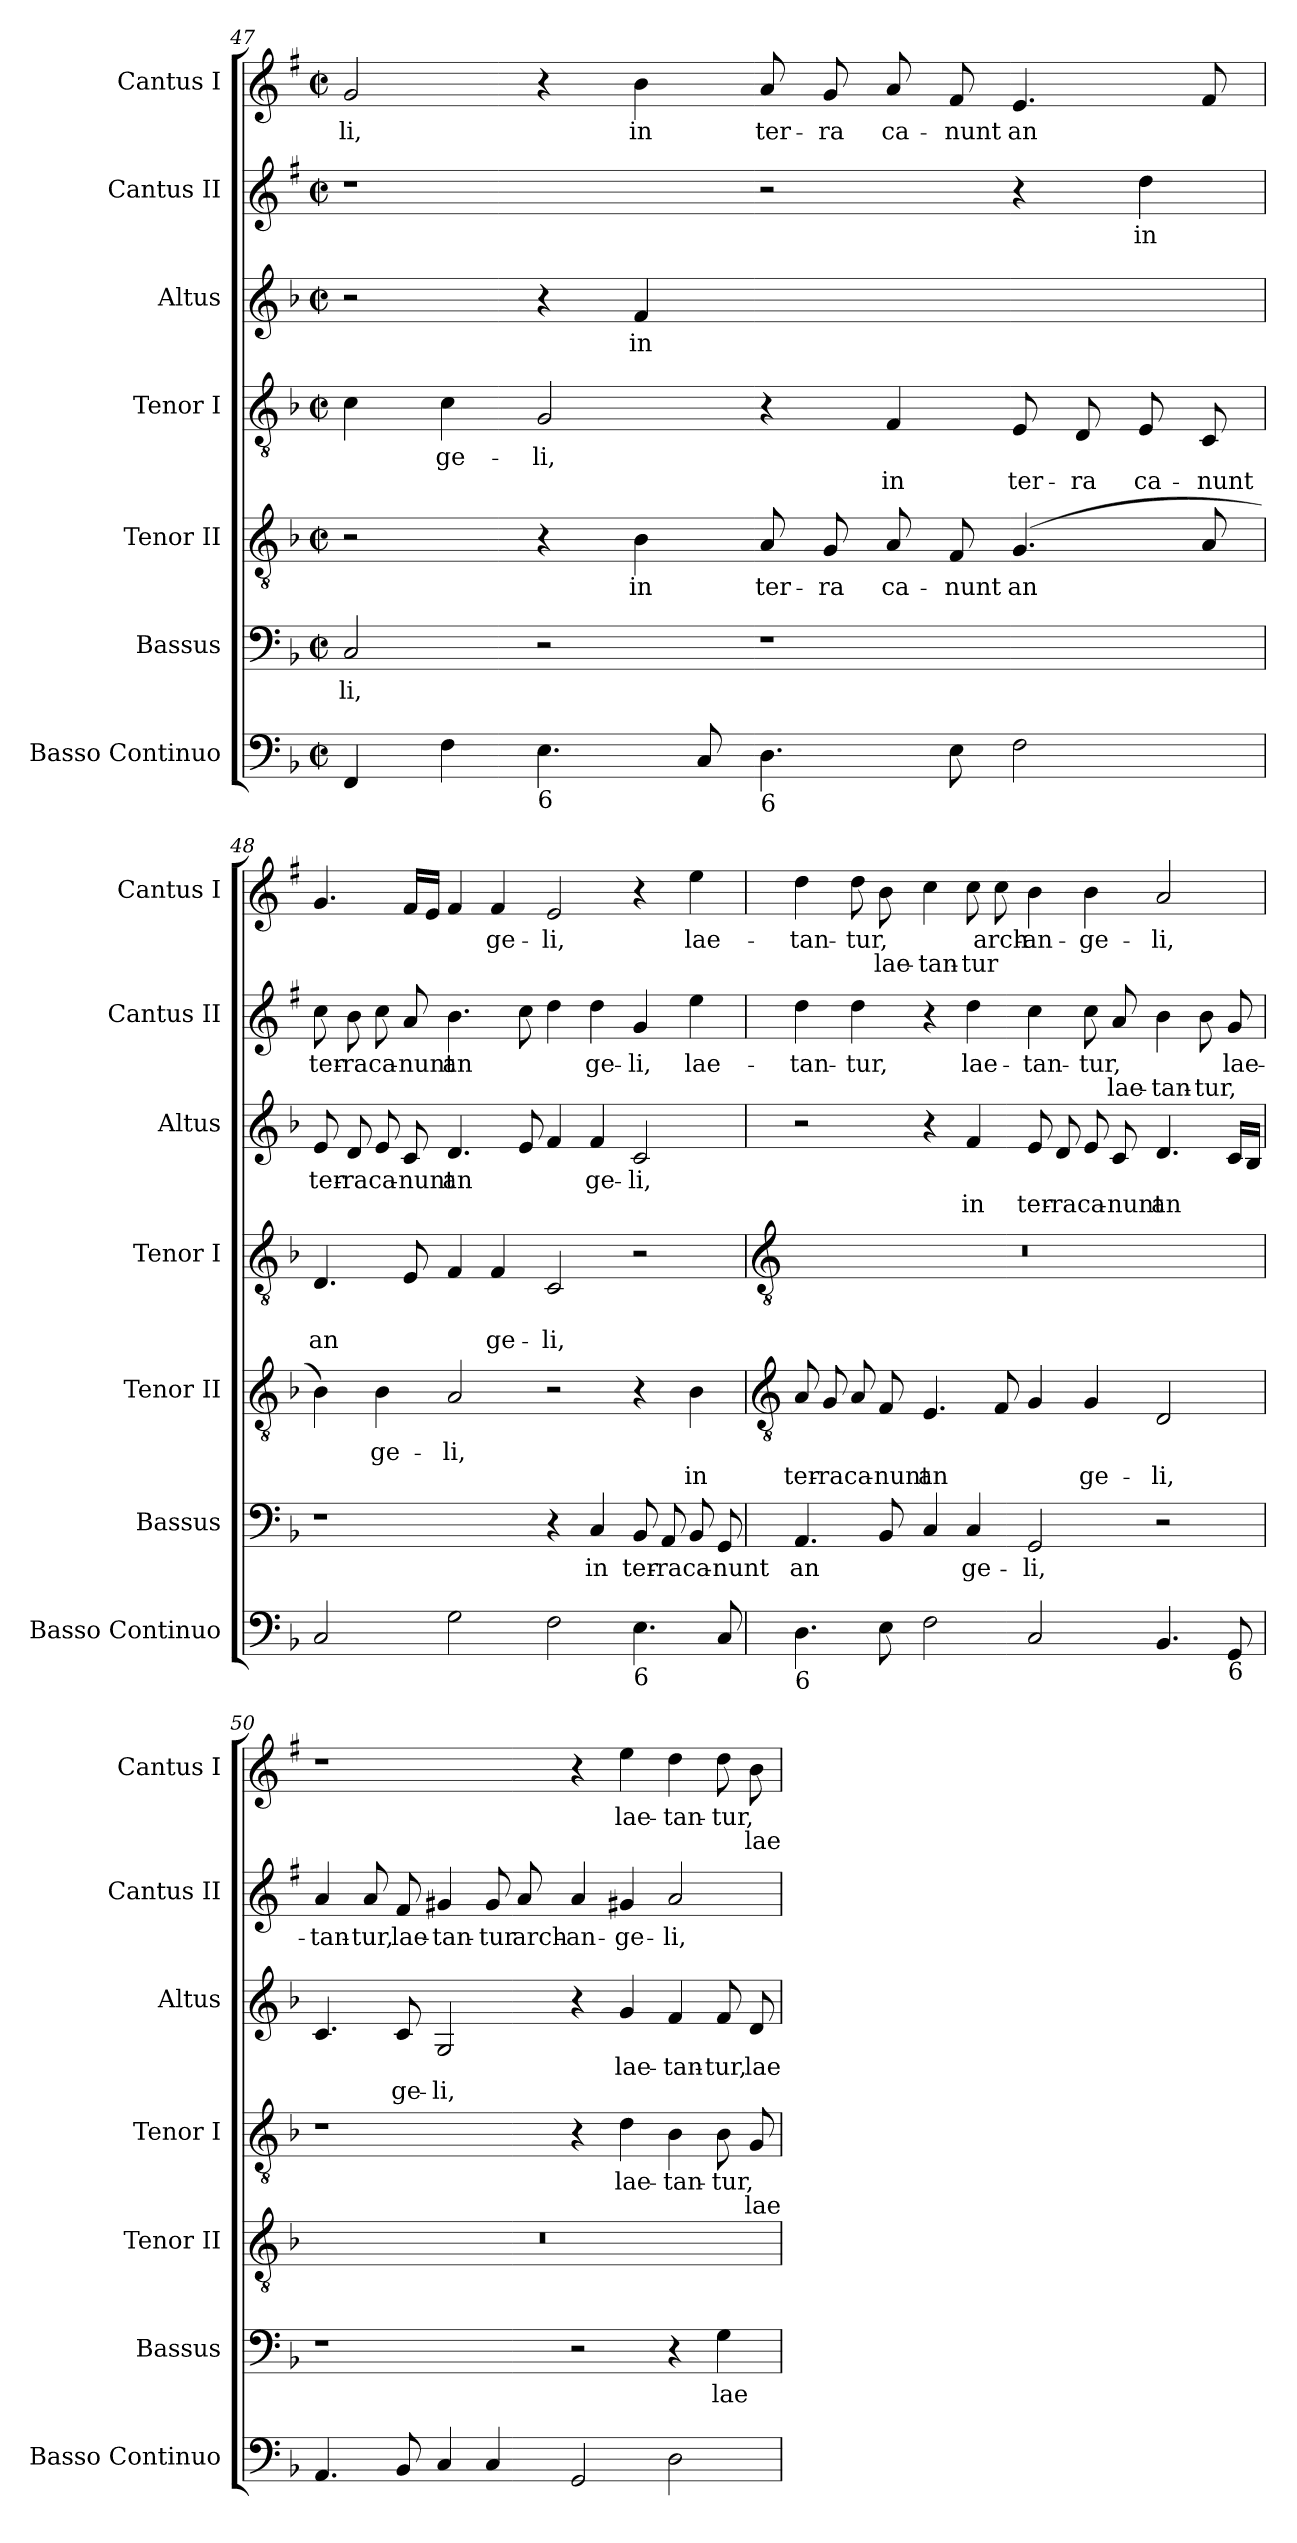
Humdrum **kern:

**kern	**kern	**text	**kern	**text	**text	**kern	**text	**text	**kern	**text	**text	**kern	**text	**text	**kern	**text	**text
*part7	*part6	*part6	*part5	*part5	*part5	*part4	*part4	*part4	*part3	*part3	*part3	*part2	*part2	*part2	*part1	*part1	*part1
*staff7	*staff6	*staff6	*staff5	*staff5	*staff5	*staff4	*staff4	*staff4	*staff3	*staff3	*staff3	*staff2	*staff2	*staff2	*staff1	*staff1	*staff1
*I"Basso Continuo	*I"Bassus	*	*I"Tenor II	*	*	*I"Tenor I	*	*	*I"Altus	*	*	*I"Cantus II	*	*	*I"Cantus I	*	*
*I'Basso Continuo	*I'Bassus	*	*I'Tenor II	*	*	*I'Tenor I	*	*	*I'Altus	*	*	*I'Cantus II	*	*	*I'Cantus I	*	*
!!LO:LB:g=z
*clefF4	*clefF4	*	*clefGv2	*	*	*clefGv2	*	*	*clefG2	*	*	*clefG2	*	*	*clefG2	*	*
*	*	*	*	*	*	*	*	*	*	*	*	*ITrd1c2	*	*	*ITrd1c2	*	*
*k[b-]	*k[b-]	*	*k[b-]	*	*	*k[b-]	*	*	*k[b-]	*	*	*k[b-]	*	*	*k[b-]	*	*
*F:	*F:	*	*F:	*	*	*F:	*	*	*F:	*	*	*F:	*	*	*F:	*	*
*M4/2	*M4/2	*	*M4/2	*	*	*M4/2	*	*	*M4/2	*	*	*M4/2	*	*	*M4/2	*	*
*met(c|)	*met(c|)	*	*met(c|)	*	*	*met(c|)	*	*	*met(c|)	*	*	*met(c|)	*	*	*met(c|)	*	*
=47	=47	=47	=47	=47	=47	=47	=47	=47	=47	=47	=47	=47	=47	=47	=47	=47	=47
!	!	!LO:LY:b	!	!	!	!	!	!	!	!	!	!	!	!	!	!LO:LY:b	!
4FF	2C	-li,	2r	.	.	4c	.	.	2r	.	.	1r	.	.	2f	-li,	.
!	!	!	!	!	!	!	!LO:LY:b	!	!	!	!	!	!	!	!	!	!
4F	.	.	.	.	.	4c	ge-	.	.	.	.	.	.	.	.	.	.
!LO:TX:b:t=6	!	!	!	!	!	!	!	!	!	!	!	!	!	!	!	!	!
!	!	!	!	!	!	!	!LO:LY:b	!	!	!	!	!	!	!	!	!	!
4.E	2r	.	4r	.	.	2G	-li,	.	4r	.	.	.	.	.	4r	.	.
!	!	!	!	!LO:LY:b	!	!	!	!	!	!LO:LY:b	!	!	!	!	!	!LO:LY:b	!
.	.	.	4B-	in	.	.	.	.	4f	in	.	.	.	.	4a	in	.
8C	.	.	.	.	.	.	.	.	.	.	.	.	.	.	.	.	.
!LO:TX:b:t=6	!	!	!	!	!	!	!	!	!	!	!	!	!	!	!	!	!
!	!	!	!	!LO:LY:b	!	!	!	!	!	!	!	!	!	!	!	!LO:LY:b	!
4.D	1r	.	8A	ter-	.	4r	.	.	1ryy	.	.	2r	.	.	8g	ter-	.
!	!	!	!	!LO:LY:b	!	!	!	!	!	!	!	!	!	!	!	!LO:LY:b	!
.	.	.	8G	-ra	.	.	.	.	.	.	.	.	.	.	8f	-ra	.
!	!	!	!	!LO:LY:b	!	!	!	!LO:LY:b	!	!	!	!	!	!	!	!LO:LY:b	!
.	.	.	8A	ca-	.	4F	.	in	.	.	.	.	.	.	8g	ca-	.
!	!	!	!	!LO:LY:b	!	!	!	!	!	!	!	!	!	!	!	!LO:LY:b	!
8E	.	.	8F	-nunt	.	.	.	.	.	.	.	.	.	.	8e	-nunt	.
!	!	!	!	!LO:LY:b	!	!	!	!LO:LY:b	!	!	!	!	!	!	!	!LO:LY:b	!
2F	.	.	(<4.G	an	.	8E	.	ter-	.	.	.	4r	.	.	4.d	an	.
!	!	!	!	!	!	!	!	!LO:LY:b	!	!	!	!	!	!	!	!	!
.	.	.	.	.	.	8D	.	-ra	.	.	.	.	.	.	.	.	.
!	!	!	!	!	!	!	!	!LO:LY:b	!	!	!	!	!LO:LY:b	!	!	!	!
.	.	.	.	.	.	8E	.	ca-	.	.	.	4cc	in	.	.	.	.
!	!	!	!	!	!	!	!	!LO:LY:b	!	!	!	!	!	!	!	!	!
.	.	.	8A	.	.	8C	.	-nunt	.	.	.	.	.	.	8e	.	.
!!LO:LB:g=z
=48	=48	=48	=48	=48	=48	=48	=48	=48	=48	=48	=48	=48	=48	=48	=48	=48	=48
!	!	!	!	!	!	!	!	!LO:LY:b	!	!LO:LY:b	!	!	!LO:LY:b	!	!	!	!
2C	1r	.	4B-)	.	.	4.D	.	an	8e	ter-	.	8b-	ter-	.	4.f	.	.
!	!	!	!	!	!	!	!	!	!	!LO:LY:b	!	!	!LO:LY:b	!	!	!	!
.	.	.	.	.	.	.	.	.	8d	-ra	.	8a	-ra	.	.	.	.
!	!	!	!	!LO:LY:b	!	!	!	!	!	!LO:LY:b	!	!	!LO:LY:b	!	!	!	!
.	.	.	4B-	ge-	.	.	.	.	8e	ca-	.	8b-	ca-	.	.	.	.
!	!	!	!	!	!	!	!	!	!	!LO:LY:b	!	!	!LO:LY:b	!	!	!	!
.	.	.	.	.	.	8E	.	.	8c	-nunt	.	8g	-nunt	.	16eLL	.	.
.	.	.	.	.	.	.	.	.	.	.	.	.	.	.	16dJJ	.	.
!	!	!	!	!LO:LY:b	!	!	!	!	!	!LO:LY:b	!	!	!LO:LY:b	!	!	!	!
2G	.	.	2A	-li,	.	4F	.	.	4.d	an	.	4.a	an	.	4e	.	.
!	!	!	!	!	!	!	!	!LO:LY:b	!	!	!	!	!	!	!	!LO:LY:b	!
.	.	.	.	.	.	4F	.	ge-	.	.	.	.	.	.	4e	ge-	.
.	.	.	.	.	.	.	.	.	8e	.	.	8b-	.	.	.	.	.
!	!	!	!	!	!	!	!	!LO:LY:b	!	!	!	!	!	!	!	!LO:LY:b	!
2F	4r	.	2r	.	.	2C	.	-li,	4f	.	.	4cc	.	.	2d	-li,	.
!	!	!LO:LY:b	!	!	!	!	!	!	!	!LO:LY:b	!	!	!LO:LY:b	!	!	!	!
.	4C	in	.	.	.	.	.	.	4f	ge-	.	4cc	ge-	.	.	.	.
!LO:TX:b:t=6	!	!	!	!	!	!	!	!	!	!	!	!	!	!	!	!	!
!	!	!LO:LY:b	!	!	!	!	!	!	!	!LO:LY:b	!	!	!LO:LY:b	!	!	!	!
4.E	8BB-	ter-	4r	.	.	2r	.	.	2c	-li,	.	4f	-li,	.	4r	.	.
!	!	!LO:LY:b	!	!	!	!	!	!	!	!	!	!	!	!	!	!	!
.	8AA	-ra	.	.	.	.	.	.	.	.	.	.	.	.	.	.	.
!	!	!LO:LY:b	!	!	!LO:LY:b	!	!	!	!	!	!	!	!LO:LY:b	!	!	!LO:LY:b	!
.	8BB-	ca-	4B-	.	in	.	.	.	.	.	.	4dd	lae-	.	4dd	lae-	.
!	!	!LO:LY:b	!	!	!	!	!	!	!	!	!	!	!	!	!	!	!
8C	8GG	-nunt	.	.	.	.	.	.	.	.	.	.	.	.	.	.	.
!!LO:LB:g=z
=49	=49	=49	=49	=49	=49	=49	=49	=49	=49	=49	=49	=49	=49	=49	=49	=49	=49
*	*	*	*clefGv2	*	*	*clefGv2	*	*	*	*	*	*	*	*	*	*	*
!LO:TX:b:t=6	!	!	!	!	!	!	!	!	!	!	!	!	!	!	!	!	!
!	!	!LO:LY:b	!	!	!LO:LY:b	!	!	!	!	!	!	!	!LO:LY:b	!	!	!LO:LY:b	!
4.D	4.AA	an	8A	.	ter-	0r	.	.	2r	.	.	4cc	-tan-	.	4cc	-tan-	.
!	!	!	!	!	!LO:LY:b	!	!	!	!	!	!	!	!	!	!	!	!
.	.	.	8G	.	-ra	.	.	.	.	.	.	.	.	.	.	.	.
!	!	!	!	!	!LO:LY:b	!	!	!	!	!	!	!	!LO:LY:b	!	!	!LO:LY:b	!
.	.	.	8A	.	ca-	.	.	.	.	.	.	4cc	-tur,	.	8cc	-tur,	.
!	!	!	!	!	!LO:LY:b	!	!	!	!	!	!	!	!	!	!	!	!LO:LY:b
8E	8BB-	.	8F	.	-nunt	.	.	.	.	.	.	.	.	.	8a	.	lae-
!	!	!	!	!	!LO:LY:b	!	!	!	!	!	!	!	!	!	!	!	!LO:LY:b
2F	4C	.	4.E	.	an	.	.	.	4r	.	.	4r	.	.	4b-	.	-tan-
!	!	!LO:LY:b	!	!	!	!	!	!	!	!	!LO:LY:b	!	!LO:LY:b	!	!	!	!LO:LY:b
.	4C	ge-	.	.	.	.	.	.	4f	.	in	4cc	lae-	.	8b-	.	-tur
!	!	!	!	!	!	!	!	!	!	!	!	!	!	!	!	!LO:LY:b	!
.	.	.	8F	.	.	.	.	.	.	.	.	.	.	.	8b-	arch-	.
!	!	!LO:LY:b	!	!	!	!	!	!	!	!	!LO:LY:b	!	!LO:LY:b	!	!	!LO:LY:b	!
2C	2GG	-li,	4G	.	.	.	.	.	8e	.	ter-	4b-	-tan-	.	4a	-an-	.
!	!	!	!	!	!	!	!	!	!	!	!LO:LY:b	!	!	!	!	!	!
.	.	.	.	.	.	.	.	.	8d	.	-ra	.	.	.	.	.	.
!	!	!	!	!	!LO:LY:b	!	!	!	!	!	!LO:LY:b	!	!LO:LY:b	!	!	!LO:LY:b	!
.	.	.	4G	.	ge-	.	.	.	8e	.	ca-	8b-	-tur,	.	4a	-ge-	.
!	!	!	!	!	!	!	!	!	!	!	!LO:LY:b	!	!	!LO:LY:b	!	!	!
.	.	.	.	.	.	.	.	.	8c	.	-nunt	8g	.	lae-	.	.	.
!	!	!	!	!	!LO:LY:b	!	!	!	!	!	!LO:LY:b	!	!	!LO:LY:b	!	!LO:LY:b	!
4.BB-	2r	.	2D	.	-li,	.	.	.	4.d	.	an	4a	.	-tan-	2g	-li,	.
!	!	!	!	!	!	!	!	!	!	!	!	!	!	!LO:LY:b	!	!	!
.	.	.	.	.	.	.	.	.	.	.	.	8a	.	-tur,	.	.	.
!LO:TX:b:t=6	!	!	!	!	!	!	!	!	!	!	!	!	!	!	!	!	!
!	!	!	!	!	!	!	!	!	!	!	!	!	!LO:LY:b	!	!	!	!
8GGL	.	.	.	.	.	.	.	.	16cLL	.	.	8f	lae-	.	.	.	.
.	.	.	.	.	.	.	.	.	16B-JJ	.	.	.	.	.	.	.	.
!!LO:LB:g=z
=50	=50	=50	=50	=50	=50	=50	=50	=50	=50	=50	=50	=50	=50	=50	=50	=50	=50
!	!	!	!	!	!	!	!	!	!	!	!	!	!LO:LY:b	!	!	!	!
4.AA	1r	.	0r	.	.	1r	.	.	4.c	.	.	4g	-tan-	.	1r	.	.
!	!	!	!	!	!	!	!	!	!	!	!	!	!LO:LY:b	!	!	!	!
.	.	.	.	.	.	.	.	.	.	.	.	8g	-tur,	.	.	.	.
!	!	!	!	!	!	!	!	!	!	!	!LO:LY:b	!	!LO:LY:b	!	!	!	!
8BB-	.	.	.	.	.	.	.	.	8c	.	ge-	8e	lae-	.	.	.	.
!	!	!	!	!	!	!	!	!	!	!	!LO:LY:b	!	!LO:LY:b	!	!	!	!
4C	.	.	.	.	.	.	.	.	2G	.	-li,	4f#X	-tan-	.	.	.	.
!	!	!	!	!	!	!	!	!	!	!	!	!	!LO:LY:b	!	!	!	!
4C	.	.	.	.	.	.	.	.	.	.	.	8f#	-tur	.	.	.	.
!	!	!	!	!	!	!	!	!	!	!	!	!	!LO:LY:b	!	!	!	!
.	.	.	.	.	.	.	.	.	.	.	.	8g	arch-	.	.	.	.
!	!	!	!	!	!	!	!	!	!	!	!	!	!LO:LY:b	!	!	!	!
2GG	2r	.	.	.	.	4r	.	.	4r	.	.	4g	-an-	.	4r	.	.
!	!	!	!	!	!	!	!LO:LY:b	!	!	!LO:LY:b	!	!	!LO:LY:b	!	!	!LO:LY:b	!
.	.	.	.	.	.	4d	lae-	.	4g	lae-	.	4f#X	-ge-	.	4dd	lae-	.
!	!	!	!	!	!	!	!LO:LY:b	!	!	!LO:LY:b	!	!	!LO:LY:b	!	!	!LO:LY:b	!
2D	4r	.	.	.	.	4B-	-tan-	.	4f	-tan-	.	2g	-li,	.	4cc	-tan-	.
!	!	!LO:LY:b	!	!	!	!	!LO:LY:b	!	!	!LO:LY:b	!	!	!	!	!	!LO:LY:b	!
.	4G	lae-	.	.	.	8B-	-tur,	.	8f	-tur,	.	.	.	.	8cc	-tur,	.
!	!	!	!	!	!	!	!	!LO:LY:b	!	!LO:LY:b	!	!	!	!	!	!	!LO:LY:b
.	.	.	.	.	.	8G	.	lae-	8d	lae-	.	.	.	.	8a	.	lae-
=	=	=	=	=	=	=	=	=	=	=	=	=	=	=	=	=	=
*-	*-	*-	*-	*-	*-	*-	*-	*-	*-	*-	*-	*-	*-	*-	*-	*-	*-
